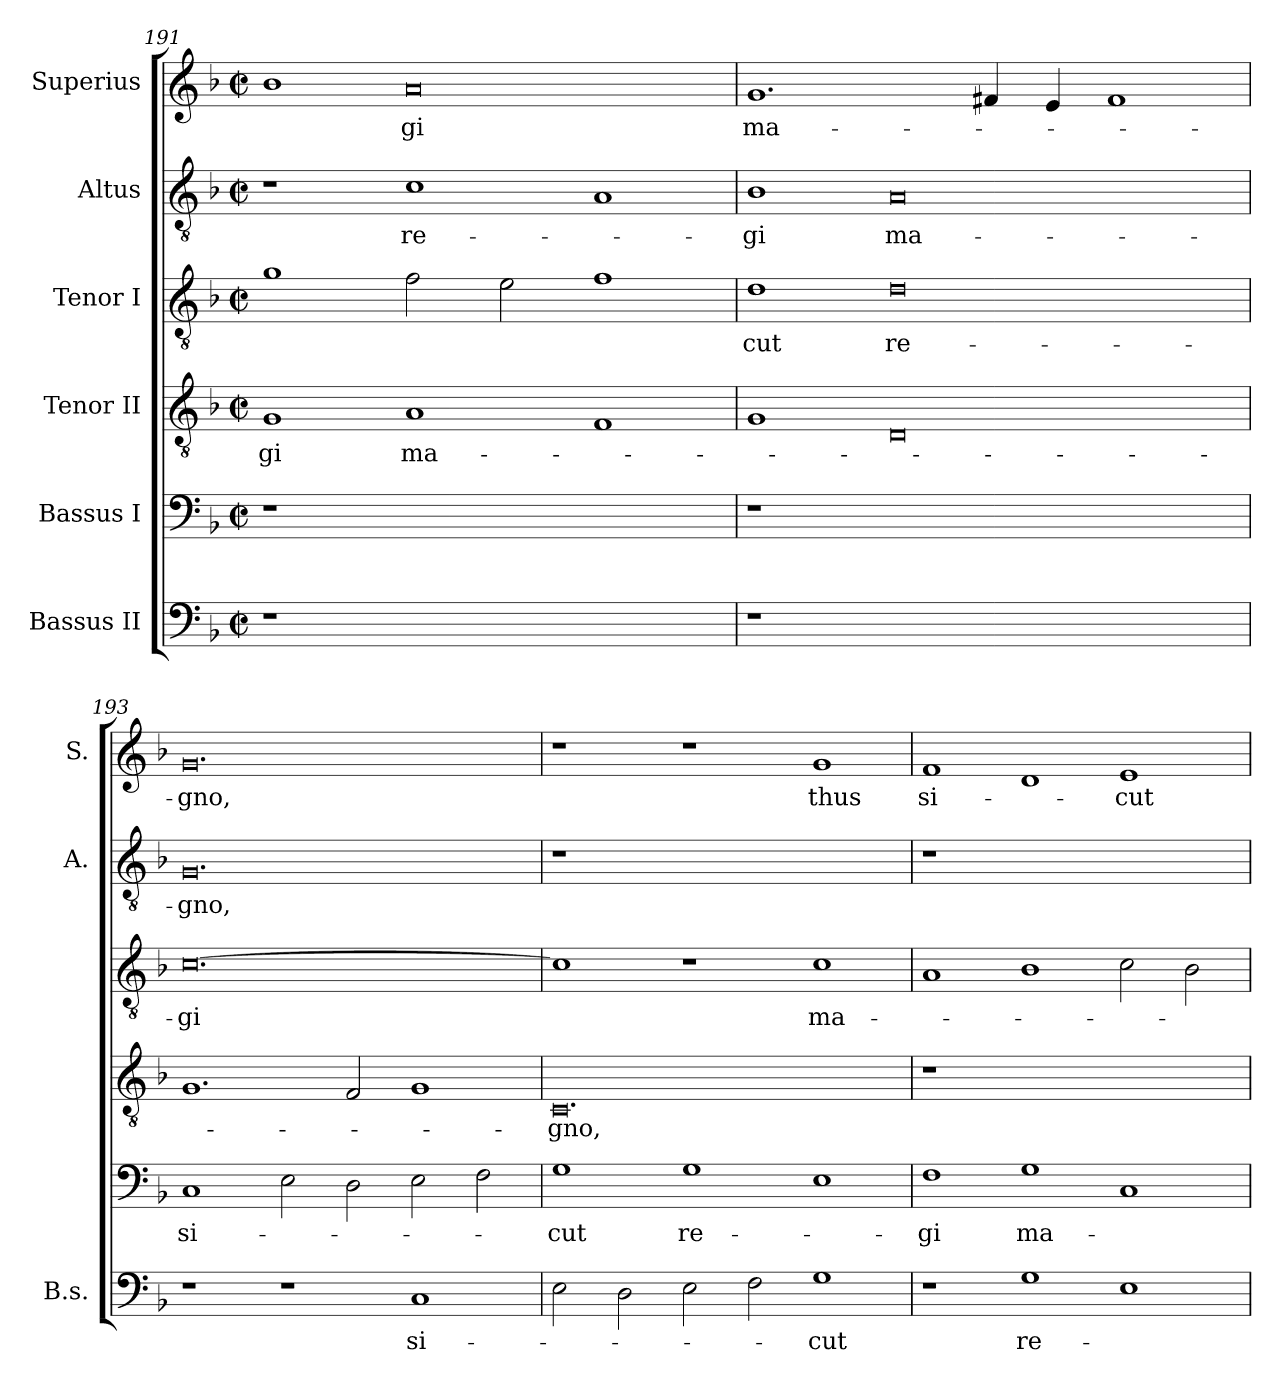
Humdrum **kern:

**kern	**text	**kern	**text	**kern	**text	**kern	**text	**kern	**text	**kern	**text
*part6	*part6	*part5	*part5	*part4	*part4	*part3	*part3	*part2	*part2	*part1	*part1
*staff6	*staff6	*staff5	*staff5	*staff4	*staff4	*staff3	*staff3	*staff2	*staff2	*staff1	*staff1
*I"Bassus II	*	*I"Bassus I	*	*I"Tenor II	*	*I"Tenor I	*	*I"Altus	*	*I"Superius	*
*I'B.s.	*	*	*	*	*	*	*	*I'A.	*	*I'S.	*
*clefF4	*	*clefF4	*	*clefGv2	*	*clefGv2	*	*clefGv2	*	*clefG2	*
*	*	*	*	*ITrd7c12	*	*ITrd7c12	*	*ITrd7c12	*	*	*
*k[b-]	*	*k[b-]	*	*k[b-]	*	*k[b-]	*	*k[b-]	*	*k[b-]	*
*F:	*	*F:	*	*F:	*	*F:	*	*F:	*	*F:	*
*M2/2	*	*M2/2	*	*M2/2	*	*M2/2	*	*M2/2	*	*M2/2	*
*met(c|)	*	*met(c|)	*	*met(c|)	*	*met(c|)	*	*met(c|)	*	*met(c|)	*
=191	=191	=191	=191	=191	=191	=191	=191	=191	=191	=191	=191
!LO:N:vis=1	!	!LO:N:vis=1	!	!	!	!	!	!	!	!	!
!	!	!	!	!	!LO:LY:b:color=#000000	!	!	!	!	!	!
1r	.	1r	.	1GGi	-gi	1Gi	.	1r	.	1b-i	.
!	!	!	!	!	!LO:LY:b:color=#000000	!	!	!	!	!	!
!	!	!	!	!	!	!	!	!	!LO:LY:b:color=#000000	!	!
!	!	!	!	!	!	!	!	!	!	!	!LO:LY:b:color=#000000
0ryy	.	0ryy	.	1AAi	ma-	2Fi\	.	1Ci	re-	0ai	-gi
.	.	.	.	.	.	2Ei\	.	.	.	.	.
.	.	.	.	1FFi	.	1Fi	.	1AAi	.	.	.
=192	=192	=192	=192	=192	=192	=192	=192	=192	=192	=192	=192
!LO:N:vis=1	!	!LO:N:vis=1	!	!	!	!	!	!	!	!	!
!	!	!	!	!	!	!	!LO:LY:b:color=#000000	!	!	!	!
!	!	!	!	!	!	!	!	!	!LO:LY:b:color=#000000	!	!
!	!	!	!	!	!	!	!	!	!	!	!LO:LY:b:color=#000000
1r	.	1r	.	1GGi	.	1Di	-cut	1BB-i	-gi	1.gi	ma-
!	!	!	!	!	!	!	!LO:LY:b:color=#000000	!	!	!	!
!	!	!	!	!	!	!	!	!	!LO:LY:b:color=#000000	!	!
0ryy	.	0ryy	.	0DDi	.	0Di	re-	0AAi	ma-	.	.
.	.	.	.	.	.	.	.	.	.	4f#Xi/	.
.	.	.	.	.	.	.	.	.	.	4ei/	.
.	.	.	.	.	.	.	.	.	.	1f#i	.
!!LO:PB:g=z
=193	=193	=193	=193	=193	=193	=193	=193	=193	=193	=193	=193
!	!	!	!LO:LY:b:color=#000000	!	!	!	!	!	!	!	!
!	!	!	!	!	!	!	!LO:LY:b:color=#000000	!	!	!	!
!	!	!	!	!	!	!	!	!	!LO:LY:b:color=#000000	!	!
!	!	!	!	!	!	!	!	!	!	!	!LO:LY:b:color=#000000
1r	.	1Ci	si-	1.GGi	.	[>0.Ci	-gi	0.GGi	-gno,	0.gi	-gno,
1r	.	2Ei\	.	.	.	.	.	.	.	.	.
.	.	2Di\	.	2FFi/	.	.	.	.	.	.	.
!	!LO:LY:b:color=#000000	!	!	!	!	!	!	!	!	!	!
1Ci	si-	2Ei\	.	1GGi	.	.	.	.	.	.	.
.	.	2Fi\	.	.	.	.	.	.	.	.	.
=194	=194	=194	=194	=194	=194	=194	=194	=194	=194	=194	=194
!	!	!	!LO:LY:b:color=#000000	!	!	!	!	!	!	!	!
!	!	!	!	!	!LO:LY:b:color=#000000	!	!	!LO:N:vis=1	!	!	!
2Ei\	.	1Gi	-cut	0.CCi	-gno,	1Ci]	.	1r	.	1r	.
2Di\	.	.	.	.	.	.	.	.	.	.	.
!	!	!	!LO:LY:b:color=#000000	!	!	!	!	!	!	!	!
2Ei\	.	1Gi	re-	.	.	1r	.	0ryy	.	1r	.
2Fi\	.	.	.	.	.	.	.	.	.	.	.
!	!LO:LY:b:color=#000000	!	!	!	!	!	!	!	!	!	!
!	!	!	!	!	!	!	!LO:LY:b:color=#000000	!	!	!	!
!	!	!	!	!	!	!	!	!	!	!	!LO:LY:b:color=#000000
1Gi	-cut	1Ei	.	.	.	1Ci	ma-	.	.	1gi	thus
=195	=195	=195	=195	=195	=195	=195	=195	=195	=195	=195	=195
!	!	!	!LO:LY:b:color=#000000	!LO:N:vis=1	!	!	!	!LO:N:vis=1	!	!	!
!	!	!	!	!	!	!	!	!	!	!	!LO:LY:b:color=#000000
1r	.	1Fi	-gi	1r	.	1AAi	.	1r	.	1fi	si-
!	!LO:LY:b:color=#000000	!	!	!	!	!	!	!	!	!	!
!	!	!	!LO:LY:b:color=#000000	!	!	!	!	!	!	!	!
1Gi	re-	1Gi	ma-	0ryy	.	1BB-i	.	0ryy	.	1di	.
!	!	!	!	!	!	!	!	!	!	!	!LO:LY:b:color=#000000
1Ei	.	1Ci	.	.	.	2Ci\	.	.	.	1ei	-cut
.	.	.	.	.	.	2BB-i\	.	.	.	.	.
=	=	=	=	=	=	=	=	=	=	=	=
*-	*-	*-	*-	*-	*-	*-	*-	*-	*-	*-	*-
